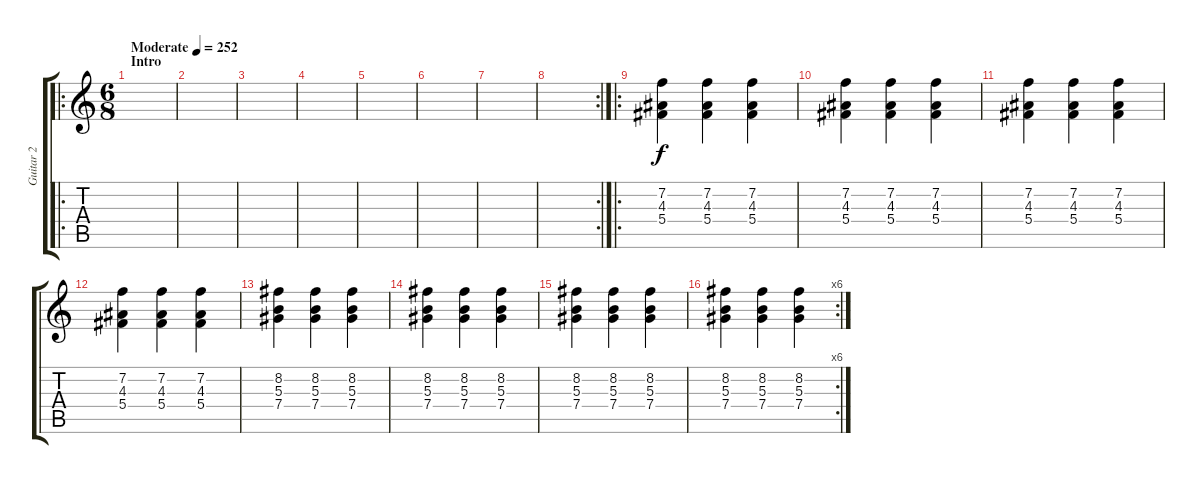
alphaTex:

\track ("Guitar 2" "Guitar 2") {instrument electricguitarclean}
\staff {score tabs}
\tuning (Eb4 Bb3 Gb3 Db3 Ab2 Eb2) {hide}
\ro
\ts (6 8)
\section ("" "Intro")
\tempo (252 "Moderate")
\clef g2
\ks c
|
|
|
|
|
|
|
\rc 2
|
\ro
(7.2 4.3 5.4).4 (7.2 4.3 5.4).4 (7.2 4.3 5.4).4 |
(7.2 4.3 5.4).4 (7.2 4.3 5.4).4 (7.2 4.3 5.4).4 |
(7.2 4.3 5.4).4 (7.2 4.3 5.4).4 (7.2 4.3 5.4).4 |
(7.2 4.3 5.4).4 (7.2 4.3 5.4).4 (7.2 4.3 5.4).4{volume 14} |
(8.2 5.3 7.4).4 (8.2 5.3 7.4).4 (8.2 5.3 7.4).4 |
(8.2 5.3 7.4).4 (8.2 5.3 7.4).4 (8.2 5.3 7.4).4 |
(8.2 5.3 7.4).4 (8.2 5.3 7.4).4 (8.2 5.3 7.4).4 |
\rc 6
(8.2 5.3 7.4).4 (8.2 5.3 7.4).4 (8.2 5.3 7.4).4
